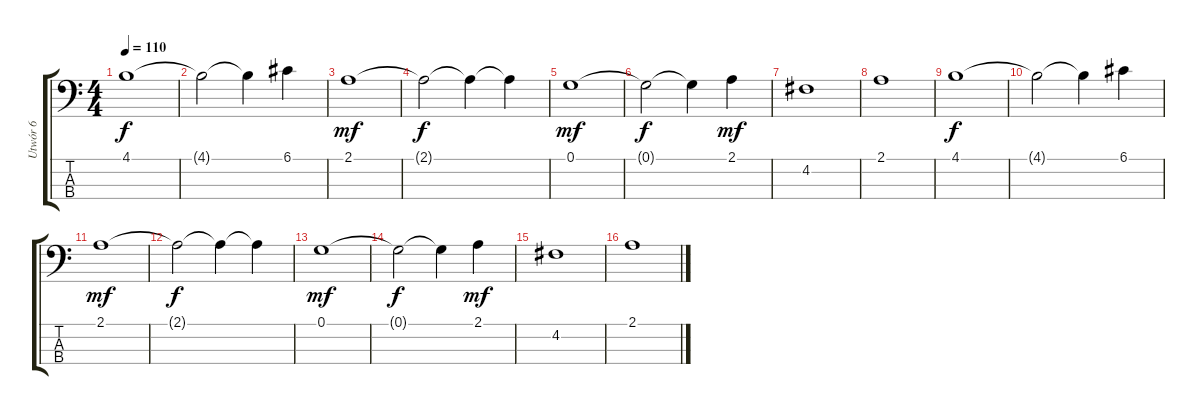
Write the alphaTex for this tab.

\track ("Utwór 6" "Utwór 6") {instrument electricbassfinger}
\staff {score tabs}
\tuning (G2 D2 A1 D1) {hide}
\ts (4 4)
\tempo 110
\clef f4
\ks c
4.1.1{dy f} |
4.1{t}.2 4.1{t}.4 6.1.4 |
2.1.1{dy mf} |
2.1{t}.2{dy f} 2.1{t}.4 2.1{t}.4 |
0.1.1{dy mf} |
0.1{t}.2{dy f} 0.1{t}.4 2.1.4{dy mf} |
4.2.1 |
2.1.1 |
4.1.1{dy f} |
4.1{t}.2 4.1{t}.4 6.1.4 |
2.1.1{dy mf} |
2.1{t}.2{dy f} 2.1{t}.4 2.1{t}.4 |
0.1.1{dy mf} |
0.1{t}.2{dy f} 0.1{t}.4 2.1.4{dy mf} |
4.2.1 |
2.1.1
